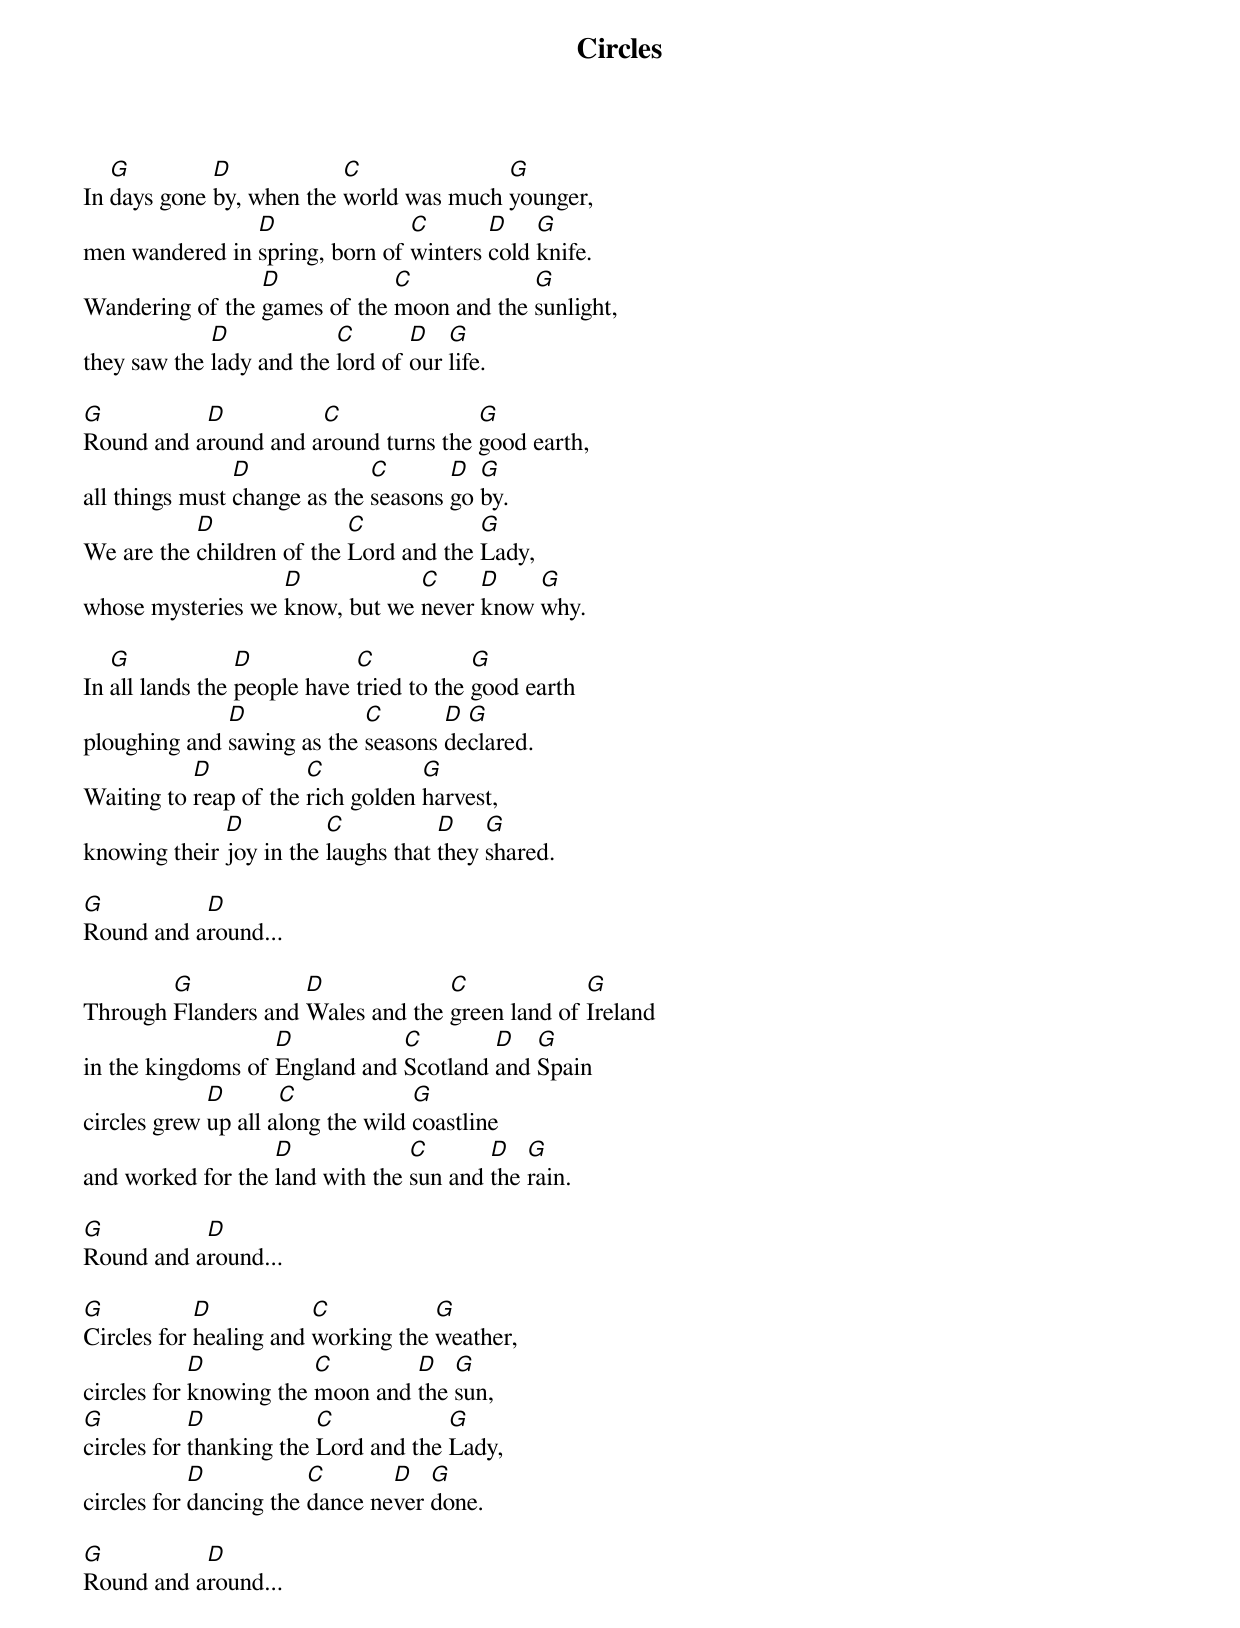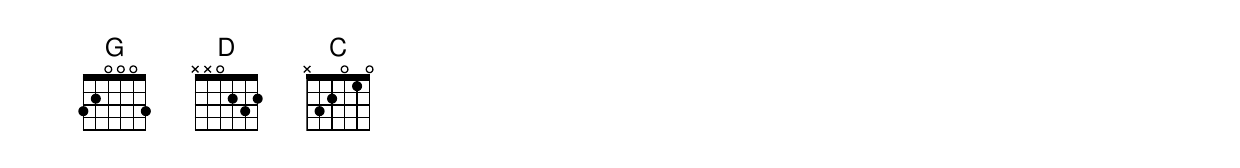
{t:Circles}

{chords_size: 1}
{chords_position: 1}
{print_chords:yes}
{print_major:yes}
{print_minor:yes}
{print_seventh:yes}
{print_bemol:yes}
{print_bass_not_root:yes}
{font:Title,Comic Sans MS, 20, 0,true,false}
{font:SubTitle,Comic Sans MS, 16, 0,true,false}
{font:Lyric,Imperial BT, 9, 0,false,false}
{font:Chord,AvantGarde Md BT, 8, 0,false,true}
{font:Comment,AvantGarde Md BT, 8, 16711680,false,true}
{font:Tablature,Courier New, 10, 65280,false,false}
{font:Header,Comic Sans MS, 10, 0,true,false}
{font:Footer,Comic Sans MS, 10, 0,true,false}
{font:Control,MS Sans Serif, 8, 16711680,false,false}
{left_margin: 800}
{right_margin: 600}
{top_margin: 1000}
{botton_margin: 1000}
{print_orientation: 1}





In [G]days gone [D]by, when the [C]world was much [G]younger,
men wandered in [D]spring, born of [C]winters [D]cold [G]knife.
Wandering of the [D]games of the [C]moon and the [G]sunlight,
they saw the [D]lady and the [C]lord of [D]our [G]life.

[G]Round and a[D]round and a[C]round turns the [G]good earth,
all things must [D]change as the [C]seasons [D]go [G]by.
We are the [D]children of the [C]Lord and the [G]Lady,
whose mysteries we [D]know, but we [C]never [D]know [G]why.

In [G]all lands the [D]people have [C]tried to the [G]good earth
ploughing and [D]sawing as the [C]seasons [D]de[G]clared.
Waiting to [D]reap of the [C]rich golden [G]harvest,
knowing their [D]joy in the [C]laughs that [D]they [G]shared.

[G]Round and a[D]round...

Through [G]Flanders and [D]Wales and the [C]green land of [G]Ireland
in the kingdoms of [D]England and [C]Scotland [D]and [G]Spain
circles grew [D]up all a[C]long the wild [G]coastline
and worked for the [D]land with the [C]sun and [D]the [G]rain.

[G]Round and a[D]round...

[G]Circles for [D]healing and [C]working the [G]weather,
circles for [D]knowing the [C]moon and [D]the [G]sun,
[G]circles for [D]thanking the [C]Lord and the [G]Lady,
circles for [D]dancing the [C]dance ne[D]ver [G]done.

[G]Round and a[D]round...
